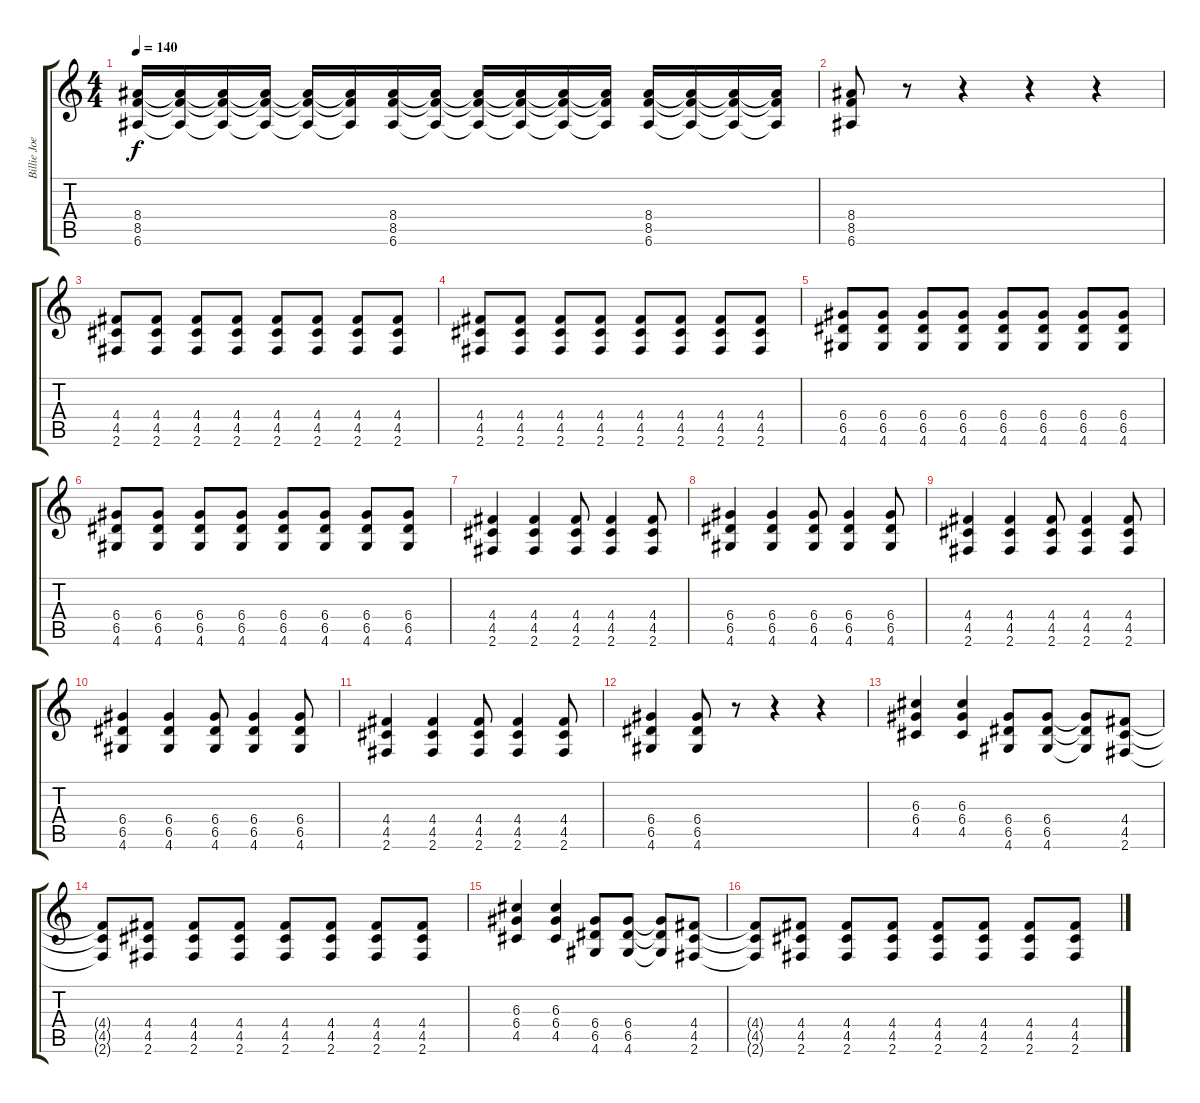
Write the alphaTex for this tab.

\track ("Billie Joe" "Billie Joe") {instrument distortionguitar}
\staff {score tabs}
\tuning (E4 B3 G3 D3 A2 E2) {hide}
\ts (4 4)
\tempo 140
\clef g2
\ks c
(8.4 8.5 6.6).16{dy f} (8.4{t} 8.5{t} 6.6{t}).16 (8.4{t} 8.5{t} 6.6{t}).16 (8.4{t} 8.5{t} 6.6{t}).16 (8.4{t} 8.5{t} 6.6{t}).16 (8.4{t} 8.5{t} 6.6{t}).16 (8.4 8.5 6.6).16 (8.4{t} 8.5{t} 6.6{t}).16 (8.4{t} 8.5{t} 6.6{t}).16 (8.4{t} 8.5{t} 6.6{t}).16 (8.4{t} 8.5{t} 6.6{t}).16 (8.4{t} 8.5{t} 6.6{t}).16 (8.4 8.5 6.6).16 (8.4{t} 8.5{t} 6.6{t}).16 (8.4{t} 8.5{t} 6.6{t}).16 (8.4{t} 8.5{t} 6.6{t}).16 |
(8.4 8.5 6.6).8 r.8 r.4 r.4 r.4 |
(4.4 4.5 2.6).8 (4.4 4.5 2.6).8 (4.4 4.5 2.6).8 (4.4 4.5 2.6).8 (4.4 4.5 2.6).8 (4.4 4.5 2.6).8 (4.4 4.5 2.6).8 (4.4 4.5 2.6).8 |
(4.4 4.5 2.6).8 (4.4 4.5 2.6).8 (4.4 4.5 2.6).8 (4.4 4.5 2.6).8 (4.4 4.5 2.6).8 (4.4 4.5 2.6).8 (4.4 4.5 2.6).8 (4.4 4.5 2.6).8 |
(6.4 6.5 4.6).8 (6.4 6.5 4.6).8 (6.4 6.5 4.6).8 (6.4 6.5 4.6).8 (6.4 6.5 4.6).8 (6.4 6.5 4.6).8 (6.4 6.5 4.6).8 (6.4 6.5 4.6).8 |
(6.4 6.5 4.6).8 (6.4 6.5 4.6).8 (6.4 6.5 4.6).8 (6.4 6.5 4.6).8 (6.4 6.5 4.6).8 (6.4 6.5 4.6).8 (6.4 6.5 4.6).8 (6.4 6.5 4.6).8 |
(4.4 4.5 2.6).4 (4.4 4.5 2.6).4 (4.4 4.5 2.6).8 (4.4 4.5 2.6).4 (4.4 4.5 2.6).8 |
(6.4 6.5 4.6).4 (6.4 6.5 4.6).4 (6.4 6.5 4.6).8 (6.4 6.5 4.6).4 (6.4 6.5 4.6).8 |
(4.4 4.5 2.6).4 (4.4 4.5 2.6).4 (4.4 4.5 2.6).8 (4.4 4.5 2.6).4 (4.4 4.5 2.6).8 |
(6.4 6.5 4.6).4 (6.4 6.5 4.6).4 (6.4 6.5 4.6).8 (6.4 6.5 4.6).4 (6.4 6.5 4.6).8 |
(4.4 4.5 2.6).4 (4.4 4.5 2.6).4 (4.4 4.5 2.6).8 (4.4 4.5 2.6).4 (4.4 4.5 2.6).8 |
(6.4 6.5 4.6).4 (6.4 6.5 4.6).8 r.8 r.4 r.4 |
(6.3 6.4 4.5).4 (6.3 6.4 4.5).4 (6.4 6.5 4.6).8 (6.4 6.5 4.6).8 (6.4{t} 6.5{t} 4.6{t}).8 (4.4 4.5 2.6).8 |
(4.4{t} 4.5{t} 2.6{t}).8 (4.4 4.5 2.6).8 (4.4 4.5 2.6).8 (4.4 4.5 2.6).8 (4.4 4.5 2.6).8 (4.4 4.5 2.6).8 (4.4 4.5 2.6).8 (4.4 4.5 2.6).8 |
(6.3 6.4 4.5).4 (6.3 6.4 4.5).4 (6.4 6.5 4.6).8 (6.4 6.5 4.6).8 (6.4{t} 6.5{t} 4.6{t}).8 (4.4 4.5 2.6).8 |
(4.4{t} 4.5{t} 2.6{t}).8 (4.4 4.5 2.6).8 (4.4 4.5 2.6).8 (4.4 4.5 2.6).8 (4.4 4.5 2.6).8 (4.4 4.5 2.6).8 (4.4 4.5 2.6).8 (4.4 4.5 2.6).8
